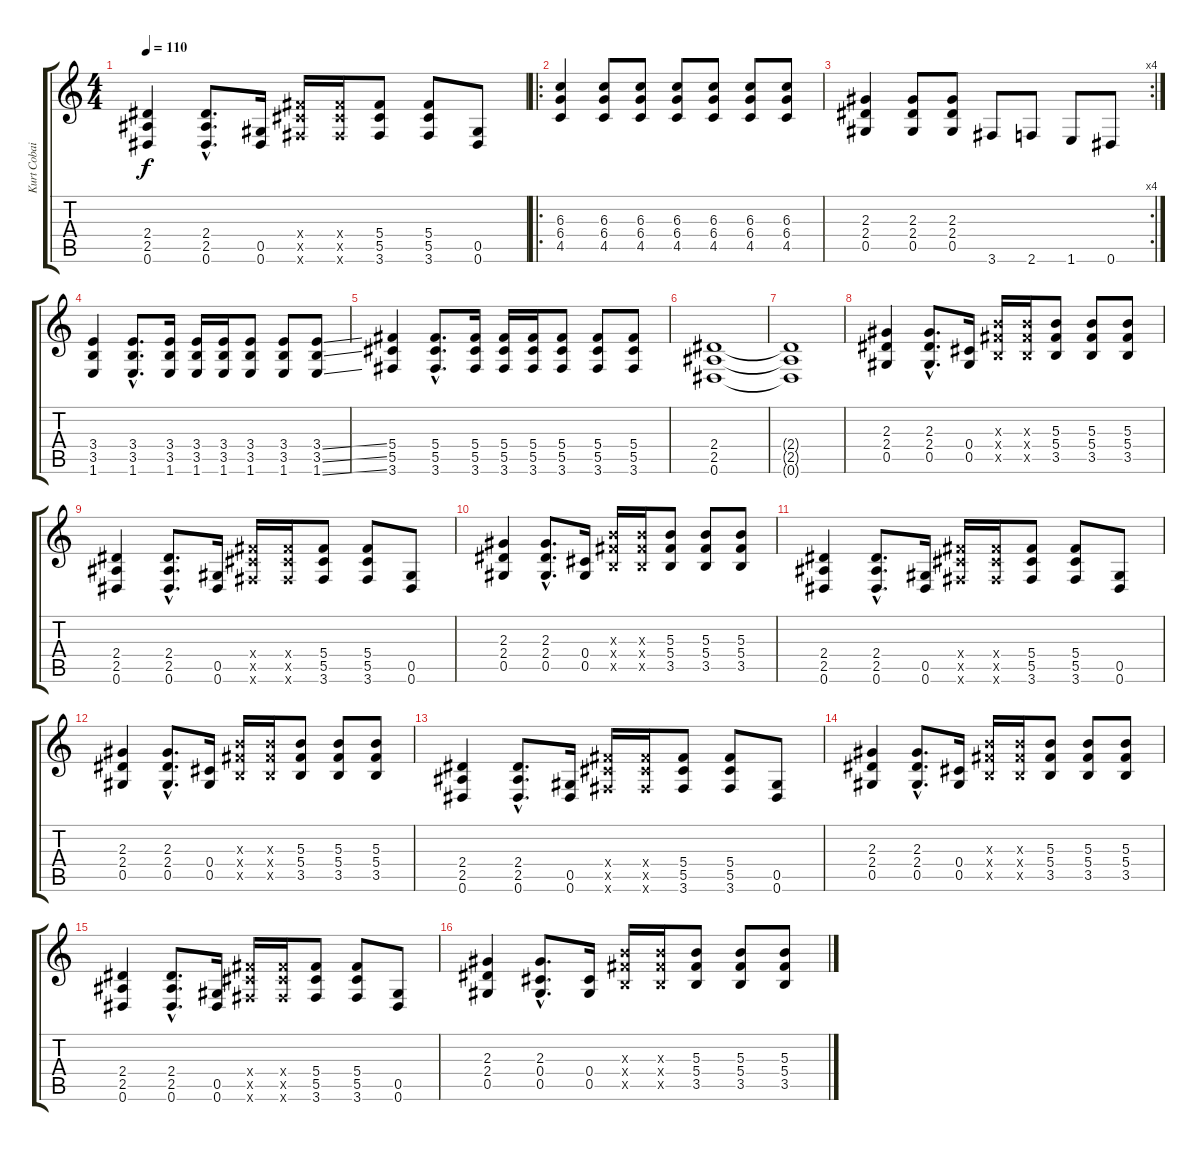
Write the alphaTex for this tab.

\track ("Kurt Cobain" "Kurt Cobai") {instrument electricguitarclean}
\staff {score tabs}
\tuning (Eb4 Bb3 Gb3 Db3 Ab2 Eb2) {hide}
\ts (4 4)
\tempo 110
\clef g2
\ks c
(2.4 2.5 0.6).4{dy f} (2.4{hac} 2.5{hac} 0.6{hac}).8{d} (0.5 0.6).16 (5.4{x} 5.5{x} 3.6{x}).16 (5.4{x} 5.5{x} 3.6{x}).16 (5.4 5.5 3.6).8 (5.4 5.5 3.6).8 (0.5 0.6).8 |
\ro
(6.3 6.4 4.5).4 (6.3 6.4 4.5).8 (6.3 6.4 4.5).8 (6.3 6.4 4.5).8 (6.3 6.4 4.5).8 (6.3 6.4 4.5).8 (6.3 6.4 4.5).8 |
\rc 4
(2.3 2.4 0.5).4 (2.3 2.4 0.5).8 (2.3 2.4 0.5).8 3.6.8 2.6.8 1.6.8 0.6.8 |
(3.4 3.5 1.6).4 (3.4{hac} 3.5{hac} 1.6{hac}).8{d} (3.4 3.5 1.6).16 (3.4 3.5 1.6).16 (3.4 3.5 1.6).16 (3.4 3.5 1.6).8 (3.4 3.5 1.6).8 (3.4{ss} 3.5{ss} 1.6{ss}).8 |
(5.4 5.5 3.6).4 (5.4{hac} 5.5{hac} 3.6{hac}).8{d} (5.4 5.5 3.6).16 (5.4 5.5 3.6).16 (5.4 5.5 3.6).16 (5.4 5.5 3.6).8 (5.4 5.5 3.6).8 (5.4 5.5 3.6).8 |
(2.4 2.5 0.6).1 |
(2.4{t} 2.5{t} 0.6{t}).1 |
(2.3 2.4 0.5).4{instrument electricguitarclean} (2.3{hac} 2.4{hac} 0.5{hac}).8{d} (0.4 0.5).16 (5.3{x} 5.4{x} 3.5{x}).16 (5.3{x} 5.4{x} 3.5{x}).16 (5.3 5.4 3.5).8 (5.3 5.4 3.5).8 (5.3 5.4 3.5).8 |
(2.4 2.5 0.6).4 (2.4{hac} 2.5{hac} 0.6{hac}).8{d} (0.5 0.6).16 (5.4{x} 5.5{x} 3.6{x}).16 (5.4{x} 5.5{x} 3.6{x}).16 (5.4 5.5 3.6).8 (5.4 5.5 3.6).8 (0.5 0.6).8 |
(2.3 2.4 0.5).4 (2.3{hac} 2.4{hac} 0.5{hac}).8{d} (0.4 0.5).16 (5.3{x} 5.4{x} 3.5{x}).16 (5.3{x} 5.4{x} 3.5{x}).16 (5.3 5.4 3.5).8 (5.3 5.4 3.5).8 (5.3 5.4 3.5).8 |
(2.4 2.5 0.6).4 (2.4{hac} 2.5{hac} 0.6{hac}).8{d} (0.5 0.6).16 (5.4{x} 5.5{x} 3.6{x}).16 (5.4{x} 5.5{x} 3.6{x}).16 (5.4 5.5 3.6).8 (5.4 5.5 3.6).8 (0.5 0.6).8 |
(2.3 2.4 0.5).4 (2.3{hac} 2.4{hac} 0.5{hac}).8{d} (0.4 0.5).16 (5.3{x} 5.4{x} 3.5{x}).16 (5.3{x} 5.4{x} 3.5{x}).16 (5.3 5.4 3.5).8 (5.3 5.4 3.5).8 (5.3 5.4 3.5).8 |
(2.4 2.5 0.6).4 (2.4{hac} 2.5{hac} 0.6{hac}).8{d} (0.5 0.6).16 (5.4{x} 5.5{x} 3.6{x}).16 (5.4{x} 5.5{x} 3.6{x}).16 (5.4 5.5 3.6).8 (5.4 5.5 3.6).8 (0.5 0.6).8 |
(2.3 2.4 0.5).4 (2.3{hac} 2.4{hac} 0.5{hac}).8{d} (0.4 0.5).16 (5.3{x} 5.4{x} 3.5{x}).16 (5.3{x} 5.4{x} 3.5{x}).16 (5.3 5.4 3.5).8 (5.3 5.4 3.5).8 (5.3 5.4 3.5).8 |
(2.4 2.5 0.6).4 (2.4{hac} 2.5{hac} 0.6{hac}).8{d} (0.5 0.6).16 (5.4{x} 5.5{x} 3.6{x}).16 (5.4{x} 5.5{x} 3.6{x}).16{instrument distortionguitar} (5.4 5.5 3.6).8 (5.4 5.5 3.6).8 (0.5 0.6).8 |
(2.3 2.4 0.5).4 (2.3{hac} 0.4{hac} 0.5{hac}).8{d} (0.4 0.5).16 (5.3{x} 5.4{x} 3.5{x}).16 (5.3{x} 5.4{x} 3.5{x}).16 (5.3 5.4 3.5).8 (5.3 5.4 3.5).8 (5.3 5.4 3.5).8
